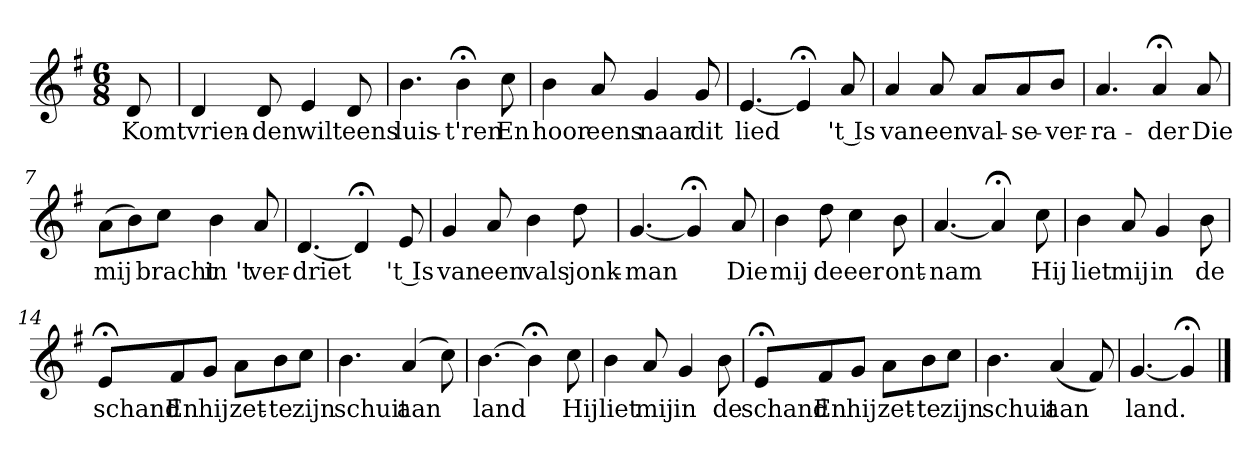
**kern	**text
*part1	*part1
*staff1	*staff1
*k[f#]	*
*G:	*
*M6/8	*
*MM120	*
=	=
8d	Komt
=1	=1
4d	vrien-
8d	-den
4e	wilt
8d	eens
=2	=2
4.b	luis-
4b;<	-t'ren
8cc	En
=3	=3
4b	hoor
8a	eens
4g	naar
8g	dit
=4	=4
[4.e	lied
4e;<]	.
8a	't Is
=5	=5
4a	van
8a	een
8aL	val-
8a	-se-
8bJ	-ver-
=6	=6
4.a	-ra-
4a;<	-der
8a	Die
=7	=7
(8aL	mij
8b)	.
8ccJ	bracht
4b	in 't
8a	ver-
=8	=8
[4.d	-driet
4d;<]	.
8e	't Is
=9	=9
4g	van
8a	een
4b	vals
8dd	jonk-
=10	=10
[4.g	-man
4g;<]	.
8a	Die
=11	=11
4b	mij
8dd	de
4cc	eer
8b	ont-
=12	=12
[4.a	-nam
4a;<]	.
8cc	Hij
=13	=13
4b	liet
8a	mij
4g	in
8b	de
=14	=14
8e;<L	schand
8f#	En
8gJ	hij
8aL	zet-
8b	-te
8ccJ	zijn
=15	=15
4.b	schuit
(4a	aan
8cc)	.
=16	=16
[4.b	land
4b;<]	.
8cc	Hij
=17	=17
4b	liet
8a	mij
4g	in
8b	de
=18	=18
8e;<L	schand
8f#	En
8gJ	hij
8aL	zet-
8b	-te
8ccJ	zijn
=19	=19
4.b	schuit
(4a	aan
8f#)	.
=20	=20
[4.g	land.
4g;<]	.
==	==
*-	*-
